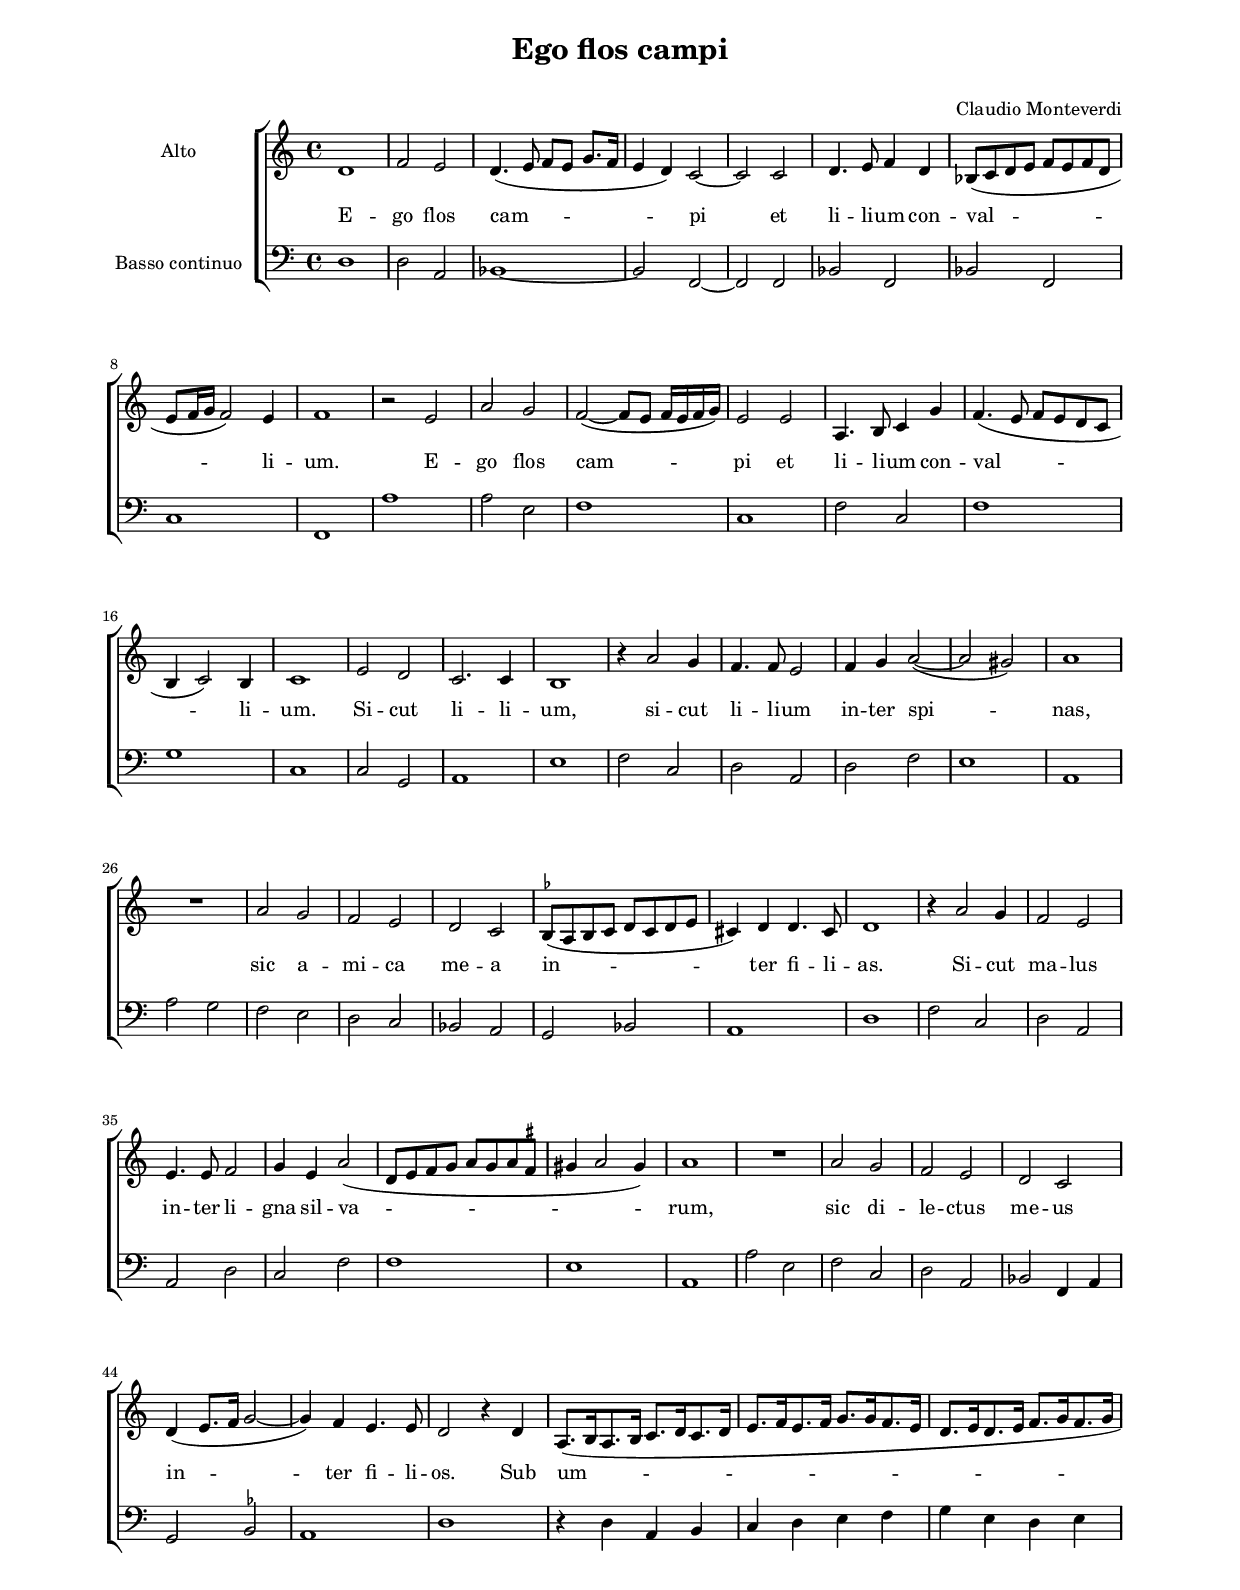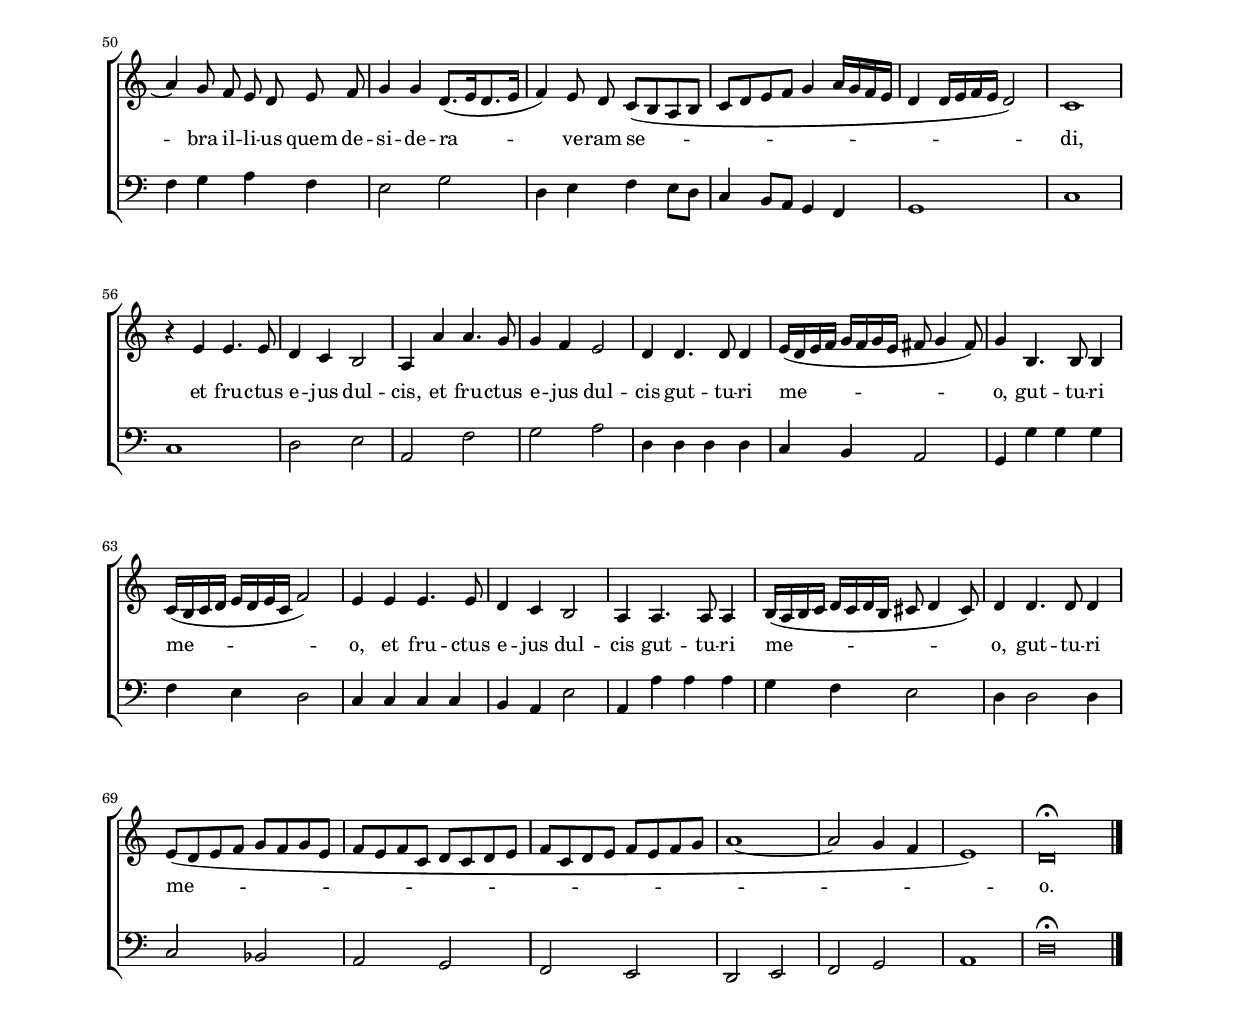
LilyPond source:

\header
{
  title="Ego flos campi"
  composer=\markup { \vspace #2 "Claudio Monteverdi" }
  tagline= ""
}

\version "2.18.2"
\include "deutsch.ly"
#(set-global-staff-size 16)
%#(set-default-paper-size "letter")
#(ly:set-option 'point-and-click #f)

	
global = {
	\key c \major
	\time 4/4
        \skip 1*74
        \set Score.measureLength = #(ly:make-moment 2/1)
        \skip 1*2
        \bar "|."
	}

	ficta = { \once \set suggestAccidentals = ##t }
	
	forget = #(define-music-function (parser location music) (ly:music?) #{
		\accidentalStyle forget
		$music
		\accidentalStyle default
		#})


\paper
	{
	top-margin = 1.8 \cm
	bottom-margin = 2 \cm
	left-margin = 2 \cm
	right-margin = 2 \cm
	ragged-bottom = ##f
	ragged-last-bottom = ##t
	print-page-number = ##f
	system-system-spacing = #'((basic-distance . 18) (minimum-distance . 14) (padding . 5) (strechability . 150))
%	systems-per-page = 3
%	systems-per-page = 3
%	min-systems-per-page = 3
	}


altus =  \relative c'
	{
	d1
	f2 e
	d4.( e8 f8 e g8. f16
	e4 d) c2~
%5
	c2 c |
	d4. e8 f4 d
	b8( c d e f e f d
	e8 f16 g f2) e4
	f1
%10
	r2 e |
	a2 g
	f2(~ f8 e f16 e f g)
	e2 e
	a,4. h8 c4 g'
%15
	f4.( e8 f e d c |
	h4 c2) h4
	c1
	e2 d
	c2. c4
%20
	h1 |
	r4 a'2 g4
	f4. f8 e2
	f4 g a2(~
	a2 gis)
%25
	a1 |
	R1
	a2 g
	f2 e
	d2 c
%30
	\ficta b8( a b c d c d e |
	cis4) d d4. cis8
	d1
	r4 a'2 g4
	f2 e
%35
	e4. e8 f2 |
	g4 e a2(
	d,8 e f g a g a \ficta fis
	gis4 a2 gis4)
	a1
%40
	R1 |
	a2 g
	f2 e
	d2 c
	d4( e8. f16 g2~
%45
	g4) f e4. e8 |
	d2 r4 d
	a8.[( h16 a8. h16] c8.[ d16 c8. d16]
	e8.[ f16 e8. f16] g8.[ g16 f8. e16]
	d8.[ e16 d8. e16] f8.[ g16 f8. g16]
%50
	a4) \autoBeamOff g8 f e d e f \autoBeamOn |
	g4 g d8.[( e16 d8. e16]
	f4) \autoBeamOff e8 d \autoBeamOn c8( h a h
	c8 d e f g4 a16 g f e
	d4 d16 e f e d2)
%55
	c1 |
	r4 e e4. e8
	d4 c h2
	a4 a' a4. g8
	g4 f e2
%60
	d4 d4. d8 d4 |
	e16( d e f g f g e fis8 g4 fis8)
	g4 h,4. h8 h4
	c16( h c d e d e c f2)
	e4 e e4. e8
%65
	d4 c h2 |
	a4 a4. a8 a4
	h16( a h c d c d h cis8 d4 cis8)
	d4 d4. d8 d4
	e8( d e f g f g e
%70
	f8 e f c d c d e |
	f8 c d e f e f g
	a1~
	a2 g4 f
	e1)
%75
	d\breve^\fermata |
	
	
	
	
%80
	}


bassus  =  \relative c
	{
	d1
	d2 a
	b1~
	b2 f~
%5
	f2 f |
	b2 f
	b2 f
	c'1
	f,1
%10
	a'1 |
	a2 e
	f1
	c1
	f2 c
%15
	f1 |
	g1
	c,1
	c2 g
	a1
%20
	e'1 |
	f2 c
	d2 a
	d2 f
	e1
%25
	a,1 |
	a'2 g
	f2 e
	d2 c
	b2 a
%30
	g2 b |
	a1
	d1
	f2 c
	d2 a
%35
	a2 d |
	c2 f
	f1
	e1
	a,1
%40
	a'2 e |
	f2 c
	d2 a
	b2 f4 a
	g2 \ficta b
%45
	a1 |
	d1
	r4 d a h
	c4 d e f
	g4 e d e
%50
	f4 g a f |
	e2 g
	d4 e f e8 d
	c4 h8 a g4 f
	g1
%55
	c1 |
	c1
	d2 e
	a,2 f'
	g2 a
%60
	d,4 d d d |
	c4 h a2
	g4 g' g g
	f4 e d2
	c4 c c c
%65
	h4 a e'2 |
	a,4 a' a a
	g4 f e2
	d4 d2 d4
	c2 b
%70
	a2 g |
	f2 e
	d2 e
	f2 g
	a1
%75
	d\breve^\fermata |
	}


lyricsaltus = \lyricmode {
	E -- go flos cam -- pi
        et li -- li -- um con -- val -- li -- um.
        E -- go flos cam -- pi
        et li -- li -- um con -- val -- li -- um.
        Si -- cut li -- li -- um,
        si -- cut li -- li -- um in -- ter spi -- nas,
        sic a -- mi -- ca me -- a in -- ter fi -- li -- as.
        Si -- cut ma -- lus in -- ter li -- gna sil -- va -- rum,
        sic di -- le -- ctus me -- us in -- ter fi -- li -- os.
        Sub um -- bra il -- li -- us quem de -- si -- de -- ra -- ve -- ram se -- di,
        et fru -- ctus e -- jus dul -- cis,
        et fru -- ctus e -- jus dul -- cis gut -- tu -- ri me -- o,
        gut -- tu -- ri me -- o,
        et fru -- ctus e -- jus dul -- cis gut -- tu -- ri me -- o,
        gut -- tu -- ri me -- o.        
	}


\score
{  
	% \transpose {
        \new ChoirStaff \with { \override StaffGrouper.staff-staff-spacing.basic-distance = #16 }
	<<

	\new Staff << \global
	\new Voice="v1" {
		\set Staff.instrumentName="Alto"
		\set Staff.midiInstrument = "reed organ"
                \clef violin %"G_8"
		\altus }
	\new Lyrics \lyricsto "v1" {\lyricsaltus }
	>>


	\new Staff << \global
	\new Voice="v2" {
		\set Staff.instrumentName="Basso continuo"
		\set Staff.midiInstrument = "church organ"
		\clef "bass" 
		\bassus }
	>>

	>>
	% } % transpose

	\layout
	{
	indent = 2.5 \cm
	\context { \Lyrics \override VerticalAxisGroup.nonstaff-relatedstaff-spacing.padding = #1.5 }
%       \context { \Staff \override VerticalAxisGroup.default-staff-staff-spacing.basic-distance = #14 }
%	\context { \Lyrics \override LyricText.font-size = #1 }
	\context { \Staff \override TimeSignature.break-visibility = #end-of-line-invisible }
%	\context { \Staff \consists "Ambitus_engraver" }
%	\context { \Voice \override Slur.transparent = ##t }
%	\context { \Voice \override AccidentalSuggestion.avoid-slur = #'ignore }
	\context { \Voice \override AccidentalSuggestion.outside-staff-priority = ##f }
	\context { \Score \override BarNumber.padding = #2 }
	\context { \Voice \override NoteHead.style = #'baroque }
	}

\midi
	{
    	\tempo 4 = 90
	}
	
}


% EOF
